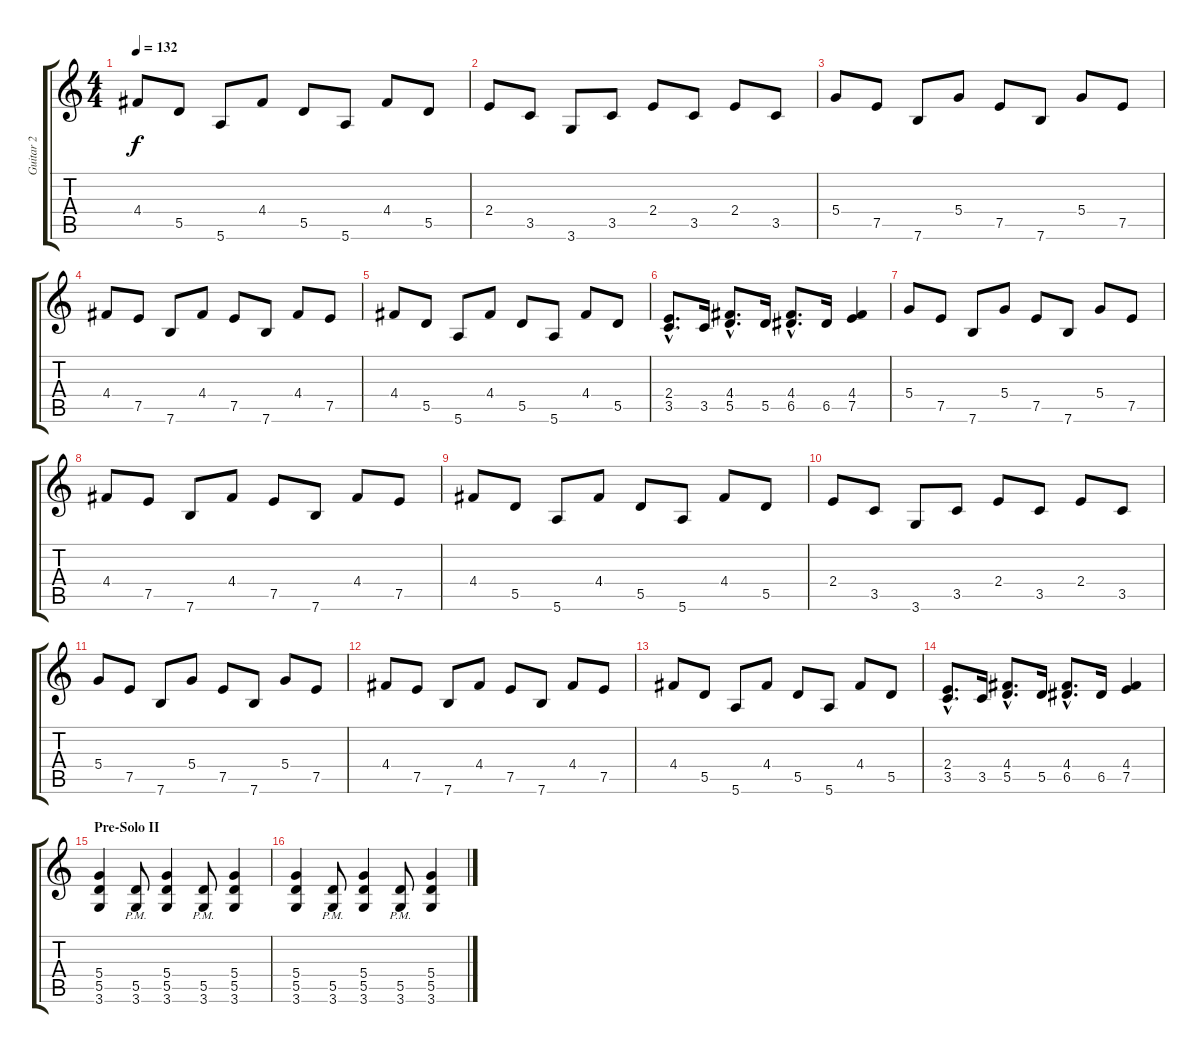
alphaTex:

\track ("Guitar 2" "Guitar 2") {instrument distortionguitar}
\staff {score tabs}
\tuning (E4 B3 G3 D3 A2 E2) {hide}
\ts (4 4)
\tempo 132
\clef g2
\ks c
4.4.8{dy f} 5.5.8 5.6.8 4.4.8 5.5.8 5.6.8 4.4.8 5.5.8 |
2.4.8 3.5.8 3.6.8 3.5.8 2.4.8 3.5.8 2.4.8 3.5.8 |
5.4.8 7.5.8 7.6.8 5.4.8 7.5.8 7.6.8 5.4.8 7.5.8 |
4.4.8 7.5.8 7.6.8 4.4.8 7.5.8 7.6.8 4.4.8 7.5.8 |
4.4.8 5.5.8 5.6.8 4.4.8 5.5.8 5.6.8 4.4.8 5.5.8 |
(2.4{hac} 3.5{hac}).8{d} 3.5.16 (4.4{hac} 5.5{hac}).8{d} 5.5.16 (4.4{hac} 6.5{hac}).8{d} 6.5.16 (4.4 7.5).4 |
5.4.8 7.5.8 7.6.8 5.4.8 7.5.8 7.6.8 5.4.8 7.5.8 |
4.4.8 7.5.8 7.6.8 4.4.8 7.5.8 7.6.8 4.4.8 7.5.8 |
4.4.8 5.5.8 5.6.8 4.4.8 5.5.8 5.6.8 4.4.8 5.5.8 |
2.4.8 3.5.8 3.6.8 3.5.8 2.4.8 3.5.8 2.4.8 3.5.8 |
5.4.8 7.5.8 7.6.8 5.4.8 7.5.8 7.6.8 5.4.8 7.5.8 |
4.4.8 7.5.8 7.6.8 4.4.8 7.5.8 7.6.8 4.4.8 7.5.8 |
4.4.8 5.5.8 5.6.8 4.4.8 5.5.8 5.6.8 4.4.8 5.5.8 |
(2.4{hac} 3.5{hac}).8{d} 3.5.16 (4.4{hac} 5.5{hac}).8{d} 5.5.16 (4.4{hac} 6.5{hac}).8{d} 6.5.16 (4.4 7.5).4 |
\section ("" "Pre-Solo II")
(5.4 5.5 3.6).4{volume 11} (5.5{pm} 3.6{pm}).8 (5.4 5.5 3.6).4 (5.5{pm} 3.6{pm}).8 (5.4 5.5 3.6).4 |
(5.4 5.5 3.6).4{volume 11} (5.5{pm} 3.6{pm}).8 (5.4 5.5 3.6).4 (5.5{pm} 3.6{pm}).8 (5.4 5.5 3.6).4
